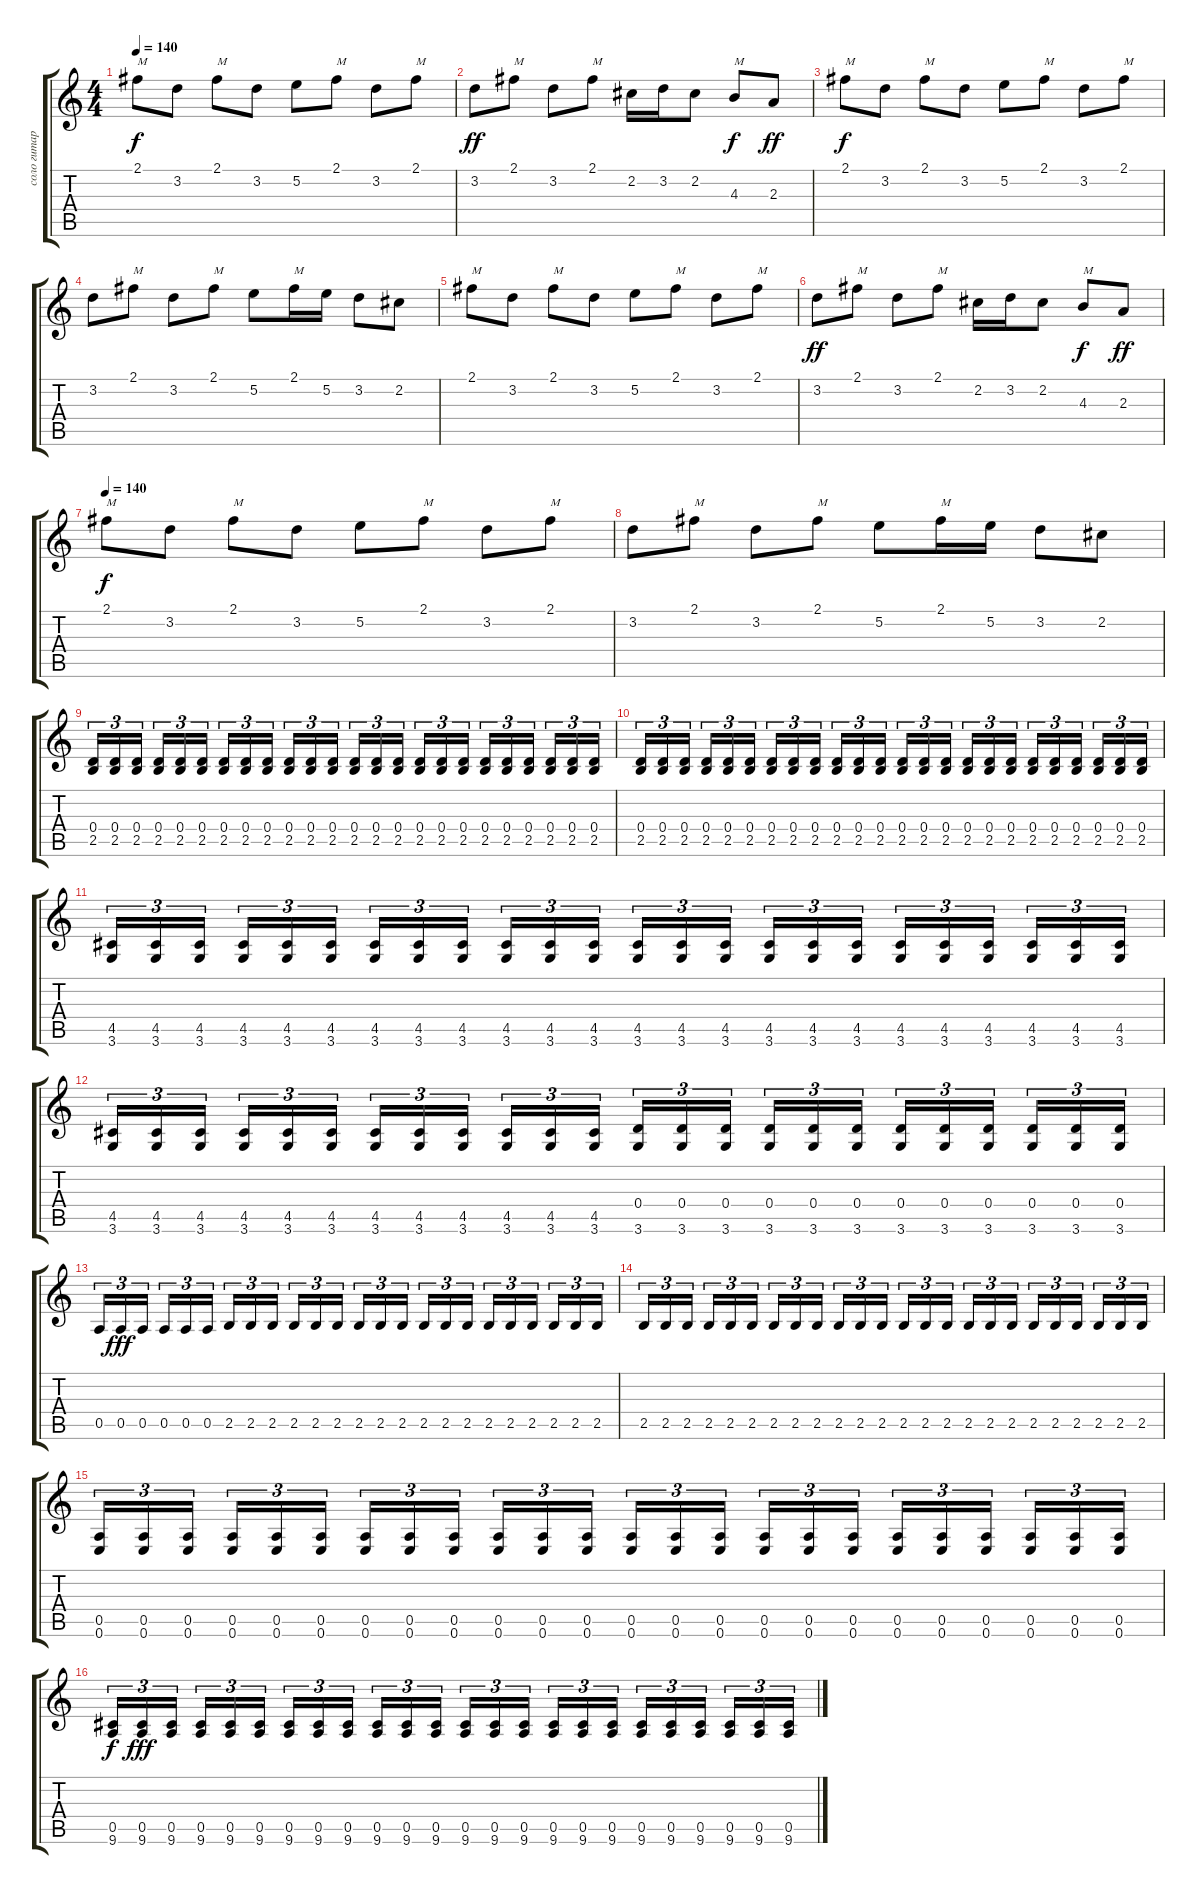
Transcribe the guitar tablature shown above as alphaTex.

\track ("соло гитара" "соло гитар") {instrument overdrivenguitar}
\staff {score tabs}
\tuning (E4 B3 G3 D3 A2 E2) {hide}
\ts (4 4)
\tempo 140
\clef g2
\ks c
2.1.8{txt "М" dy f} 3.2.8 2.1.8{txt "М"} 3.2.8 5.2.8 2.1.8{txt "М"} 3.2.8 2.1.8{txt "М"} |
3.2.8{dy ff} 2.1.8{txt "M"} 3.2.8 2.1.8{txt "M"} 2.2.16 3.2.16 2.2.8 4.3.8{txt "M" dy f} 2.3.8{dy ff} |
2.1.8{txt "M" dy f} 3.2.8 2.1.8{txt "М"} 3.2.8 5.2.8 2.1.8{txt "М"} 3.2.8 2.1.8{txt "М"} |
3.2.8 2.1.8{txt "M"} 3.2.8 2.1.8{txt "M"} 5.2.8 2.1.16{txt "M"} 5.2.16 3.2.8 2.2.8 |
2.1.8{txt "М"} 3.2.8 2.1.8{txt "М"} 3.2.8 5.2.8 2.1.8{txt "М"} 3.2.8 2.1.8{txt "М"} |
3.2.8{dy ff} 2.1.8{txt "M"} 3.2.8 2.1.8{txt "M"} 2.2.16 3.2.16 2.2.8 4.3.8{txt "M" dy f} 2.3.8{dy ff} |
\tempo 140
2.1.8{txt "M" dy f} 3.2.8 2.1.8{txt "М"} 3.2.8 5.2.8 2.1.8{txt "М"} 3.2.8 2.1.8{txt "М"} |
3.2.8 2.1.8{txt "M"} 3.2.8 2.1.8{txt "M"} 5.2.8 2.1.16{txt "M"} 5.2.16 3.2.8 2.2.8 |
(0.4 2.5).16{tu (3 2)} (0.4 2.5).16{tu (3 2)} (0.4 2.5).16{tu (3 2) beam splitsecondary} (0.4 2.5).16{tu (3 2)} (0.4 2.5).16{tu (3 2)} (0.4 2.5).16{tu (3 2)} (0.4 2.5).16{tu (3 2)} (0.4 2.5).16{tu (3 2)} (0.4 2.5).16{tu (3 2) beam splitsecondary} (0.4 2.5).16{tu (3 2)} (0.4 2.5).16{tu (3 2)} (0.4 2.5).16{tu (3 2)} (0.4 2.5).16{tu (3 2)} (0.4 2.5).16{tu (3 2)} (0.4 2.5).16{tu (3 2) beam splitsecondary} (0.4 2.5).16{tu (3 2)} (0.4 2.5).16{tu (3 2)} (0.4 2.5).16{tu (3 2)} (0.4 2.5).16{tu (3 2)} (0.4 2.5).16{tu (3 2)} (0.4 2.5).16{tu (3 2) beam splitsecondary} (0.4 2.5).16{tu (3 2)} (0.4 2.5).16{tu (3 2)} (0.4 2.5).16{tu (3 2)} |
(0.4 2.5).16{tu (3 2)} (0.4 2.5).16{tu (3 2)} (0.4 2.5).16{tu (3 2) beam splitsecondary} (0.4 2.5).16{tu (3 2)} (0.4 2.5).16{tu (3 2)} (0.4 2.5).16{tu (3 2)} (0.4 2.5).16{tu (3 2)} (0.4 2.5).16{tu (3 2)} (0.4 2.5).16{tu (3 2) beam splitsecondary} (0.4 2.5).16{tu (3 2)} (0.4 2.5).16{tu (3 2)} (0.4 2.5).16{tu (3 2)} (0.4 2.5).16{tu (3 2)} (0.4 2.5).16{tu (3 2)} (0.4 2.5).16{tu (3 2) beam splitsecondary} (0.4 2.5).16{tu (3 2)} (0.4 2.5).16{tu (3 2)} (0.4 2.5).16{tu (3 2)} (0.4 2.5).16{tu (3 2)} (0.4 2.5).16{tu (3 2)} (0.4 2.5).16{tu (3 2) beam splitsecondary} (0.4 2.5).16{tu (3 2)} (0.4 2.5).16{tu (3 2)} (0.4 2.5).16{tu (3 2)} |
(4.5 3.6).16{tu (3 2)} (4.5 3.6).16{tu (3 2)} (4.5 3.6).16{tu (3 2) beam splitsecondary} (4.5 3.6).16{tu (3 2)} (4.5 3.6).16{tu (3 2)} (4.5 3.6).16{tu (3 2)} (4.5 3.6).16{tu (3 2)} (4.5 3.6).16{tu (3 2)} (4.5 3.6).16{tu (3 2) beam splitsecondary} (4.5 3.6).16{tu (3 2)} (4.5 3.6).16{tu (3 2)} (4.5 3.6).16{tu (3 2)} (4.5 3.6).16{tu (3 2)} (4.5 3.6).16{tu (3 2)} (4.5 3.6).16{tu (3 2) beam splitsecondary} (4.5 3.6).16{tu (3 2)} (4.5 3.6).16{tu (3 2)} (4.5 3.6).16{tu (3 2)} (4.5 3.6).16{tu (3 2)} (4.5 3.6).16{tu (3 2)} (4.5 3.6).16{tu (3 2) beam splitsecondary} (4.5 3.6).16{tu (3 2)} (4.5 3.6).16{tu (3 2)} (4.5 3.6).16{tu (3 2)} |
(4.5 3.6).16{tu (3 2)} (4.5 3.6).16{tu (3 2)} (4.5 3.6).16{tu (3 2) beam splitsecondary} (4.5 3.6).16{tu (3 2)} (4.5 3.6).16{tu (3 2)} (4.5 3.6).16{tu (3 2)} (4.5 3.6).16{tu (3 2)} (4.5 3.6).16{tu (3 2)} (4.5 3.6).16{tu (3 2) beam splitsecondary} (4.5 3.6).16{tu (3 2)} (4.5 3.6).16{tu (3 2)} (4.5 3.6).16{tu (3 2)} (0.4 3.6).16{tu (3 2)} (0.4 3.6).16{tu (3 2)} (0.4 3.6).16{tu (3 2) beam splitsecondary} (0.4 3.6).16{tu (3 2)} (0.4 3.6).16{tu (3 2)} (0.4 3.6).16{tu (3 2)} (0.4 3.6).16{tu (3 2)} (0.4 3.6).16{tu (3 2)} (0.4 3.6).16{tu (3 2) beam splitsecondary} (0.4 3.6).16{tu (3 2)} (0.4 3.6).16{tu (3 2)} (0.4 3.6).16{tu (3 2)} |
0.5.16{tu (3 2)} 0.5.16{tu (3 2) dy fff} 0.5.16{tu (3 2) beam splitsecondary} 0.5.16{tu (3 2)} 0.5.16{tu (3 2)} 0.5.16{tu (3 2)} 2.5.16{tu (3 2)} 2.5.16{tu (3 2)} 2.5.16{tu (3 2) beam splitsecondary} 2.5.16{tu (3 2)} 2.5.16{tu (3 2)} 2.5.16{tu (3 2)} 2.5.16{tu (3 2)} 2.5.16{tu (3 2)} 2.5.16{tu (3 2) beam splitsecondary} 2.5.16{tu (3 2)} 2.5.16{tu (3 2)} 2.5.16{tu (3 2)} 2.5.16{tu (3 2)} 2.5.16{tu (3 2)} 2.5.16{tu (3 2) beam splitsecondary} 2.5.16{tu (3 2)} 2.5.16{tu (3 2)} 2.5.16{tu (3 2)} |
2.5.16{tu (3 2)} 2.5.16{tu (3 2)} 2.5.16{tu (3 2) beam splitsecondary} 2.5.16{tu (3 2)} 2.5.16{tu (3 2)} 2.5.16{tu (3 2)} 2.5.16{tu (3 2)} 2.5.16{tu (3 2)} 2.5.16{tu (3 2) beam splitsecondary} 2.5.16{tu (3 2)} 2.5.16{tu (3 2)} 2.5.16{tu (3 2)} 2.5.16{tu (3 2)} 2.5.16{tu (3 2)} 2.5.16{tu (3 2) beam splitsecondary} 2.5.16{tu (3 2)} 2.5.16{tu (3 2)} 2.5.16{tu (3 2)} 2.5.16{tu (3 2)} 2.5.16{tu (3 2)} 2.5.16{tu (3 2) beam splitsecondary} 2.5.16{tu (3 2)} 2.5.16{tu (3 2)} 2.5.16{tu (3 2)} |
(0.5 0.6).16{tu (3 2)} (0.5 0.6).16{tu (3 2)} (0.5 0.6).16{tu (3 2) beam splitsecondary} (0.5 0.6).16{tu (3 2)} (0.5 0.6).16{tu (3 2)} (0.5 0.6).16{tu (3 2)} (0.5 0.6).16{tu (3 2)} (0.5 0.6).16{tu (3 2)} (0.5 0.6).16{tu (3 2) beam splitsecondary} (0.5 0.6).16{tu (3 2)} (0.5 0.6).16{tu (3 2)} (0.5 0.6).16{tu (3 2)} (0.5 0.6).16{tu (3 2)} (0.5 0.6).16{tu (3 2)} (0.5 0.6).16{tu (3 2) beam splitsecondary} (0.5 0.6).16{tu (3 2)} (0.5 0.6).16{tu (3 2)} (0.5 0.6).16{tu (3 2)} (0.5 0.6).16{tu (3 2)} (0.5 0.6).16{tu (3 2)} (0.5 0.6).16{tu (3 2) beam splitsecondary} (0.5 0.6).16{tu (3 2)} (0.5 0.6).16{tu (3 2)} (0.5 0.6).16{tu (3 2)} |
(0.5 9.6).16{tu (3 2) dy f} (0.5 9.6).16{tu (3 2) dy fff} (0.5 9.6).16{tu (3 2) beam splitsecondary} (0.5 9.6).16{tu (3 2)} (0.5 9.6).16{tu (3 2)} (0.5 9.6).16{tu (3 2)} (0.5 9.6).16{tu (3 2)} (0.5 9.6).16{tu (3 2)} (0.5 9.6).16{tu (3 2) beam splitsecondary} (0.5 9.6).16{tu (3 2)} (0.5 9.6).16{tu (3 2)} (0.5 9.6).16{tu (3 2)} (0.5 9.6).16{tu (3 2)} (0.5 9.6).16{tu (3 2)} (0.5 9.6).16{tu (3 2) beam splitsecondary} (0.5 9.6).16{tu (3 2)} (0.5 9.6).16{tu (3 2)} (0.5 9.6).16{tu (3 2)} (0.5 9.6).16{tu (3 2)} (0.5 9.6).16{tu (3 2)} (0.5 9.6).16{tu (3 2) beam splitsecondary} (0.5 9.6).16{tu (3 2)} (0.5 9.6).16{tu (3 2)} (0.5 9.6).16{tu (3 2)}
